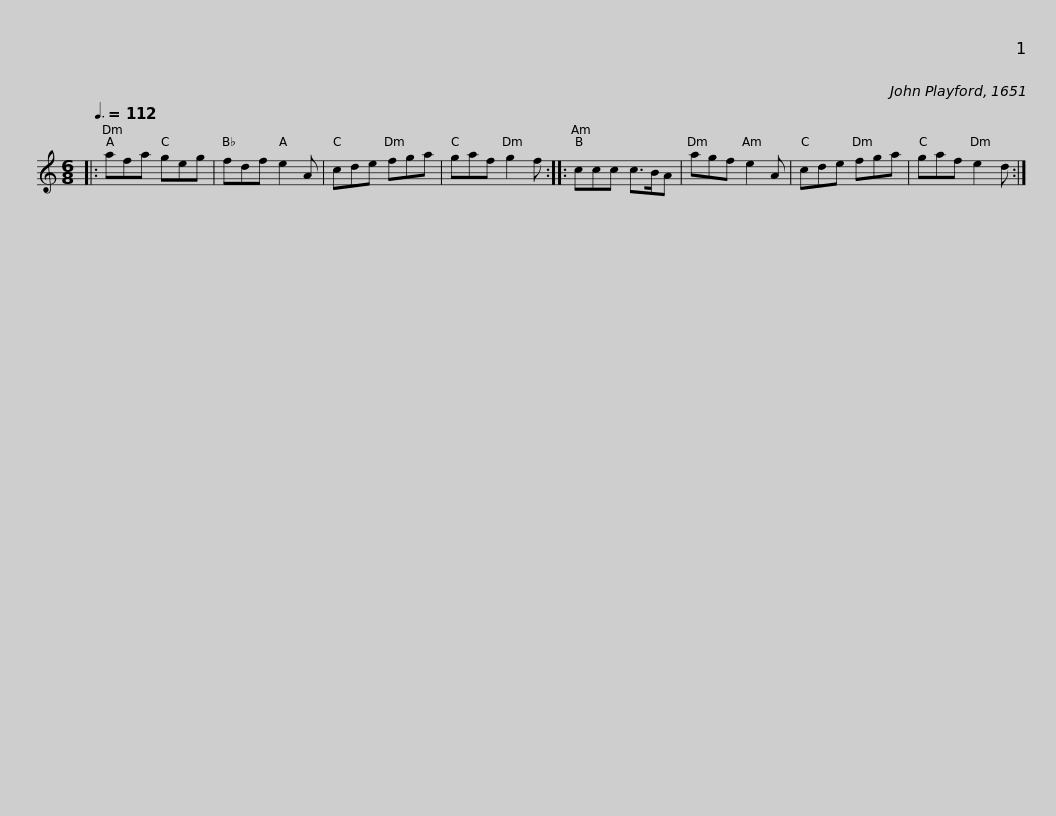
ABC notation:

X:1
L:1/8
Q:3/8=112
M:6/8
I:linebreak $
K:C
V:1 treble
V:1
|: afa geg | fdf e2 A | cde fga | gaf g2 f :: ccc c>BA | %5
 agf e2 A | cde fga |$ gaf e2 d :| %8
